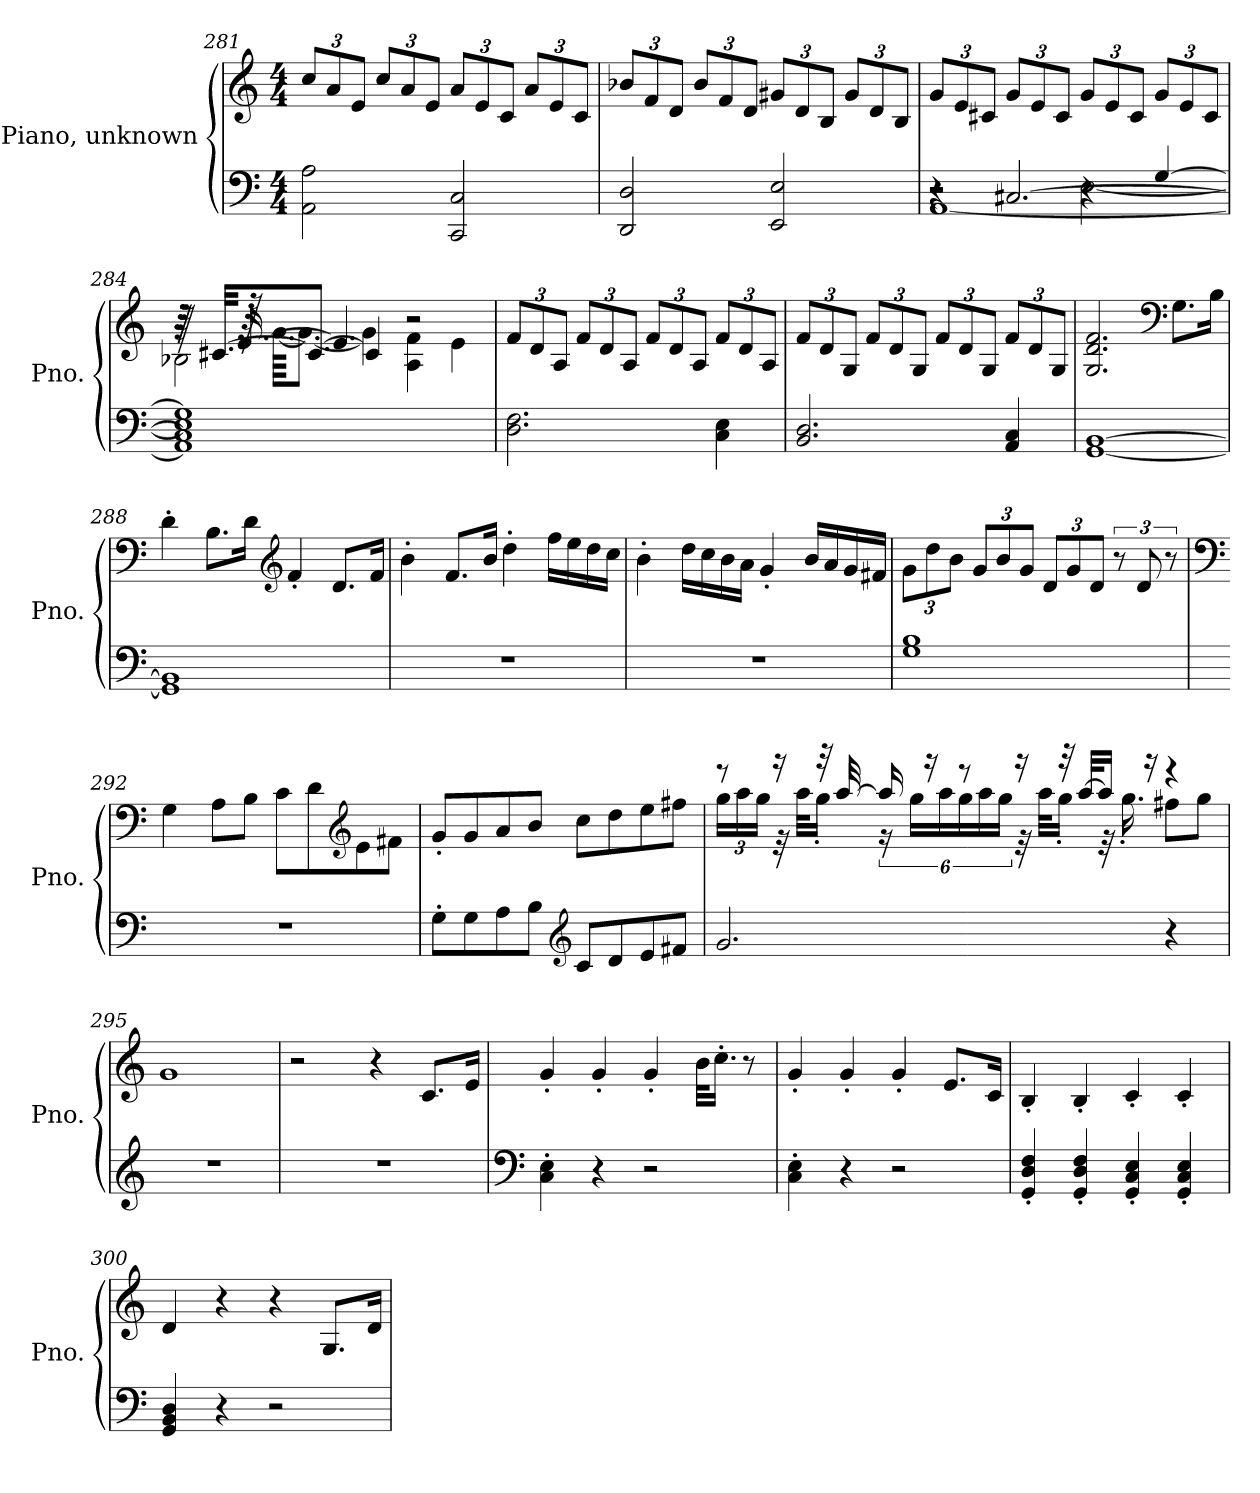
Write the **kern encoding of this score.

**kern	**kern
*part1	*part1
*staff2	*staff1
*I"Piano, unknown	*
*I'Pno.	*
*clefF4	*clefG2
*k[]	*k[]
*M4/4	*M4/4
*	*Xbrackettup
=281	=281
2AA\ 2A\	12cc/L
.	12a/
.	12e/J
.	12cc/L
.	12a/
.	12e/J
2CC/ 2C/	12a/L
.	12e/
.	12c/J
.	12a/L
.	12e/
.	12c/J
=282	=282
2DD/ 2D/	12b-X/L
.	12f/
.	12d/J
.	12b-/L
.	12f/
.	12d/J
2EE/ 2E/	12g#X/L
.	12d/
.	12B/J
.	12g#/L
.	12d/
.	12B/J
!!LO:PB:g=z
=283	=283
*^	*
*	*^	*
*	*	*^	*
2r	2r	4r	[1AA	12g/L
.	.	.	.	12e/
.	.	.	.	12c#X/J
.	.	[2.C#X/	.	12g/L
.	.	.	.	12e/
.	.	.	.	12c#/J
4r	[2E\	.	.	12g/L
.	.	.	.	12e/
.	.	.	.	12c#/J
[4G/	.	.	.	12g/L
.	.	.	.	12e/
.	.	.	.	12c#/J
=284	=284	=284	=284	=284
*	*	*	*	*^
*	*	*	*	*	*^
*	*	*	*	*	*	*^
1G]	1E]	1C#]	1AA]	32r	32r	64r	2B-X\
.	.	.	.	.	.	[32.c#X/KKL	.
.	.	.	.	[16.e/	128r	.	.
.	.	.	.	.	[64.g\KKKL	.	.
.	.	.	.	.	8.g\J_	8.c#/J_	.
.	.	.	.	4.e/]	.	.	.
.	.	.	.	.	4g\]	4c#/]	.
.	.	.	.	2r	4A\ 4f\	2r	2r
.	.	.	.	.	4e\	.	.
*v	*v	*v	*v	*	*	*	*
*	*v	*v	*v	*v
=285	=285
2.D\ 2.F\	12f/L
.	12d/
.	12A/J
.	12f/L
.	12d/
.	12A/J
.	12f/L
.	12d/
.	12A/J
4C\ 4E\	12f/L
.	12d/
.	12A/J
!!LO:LB:g=z
=286	=286
2.BB/ 2.D/	12f/L
.	12d/
.	12G/J
.	12f/L
.	12d/
.	12G/J
.	12f/L
.	12d/
.	12G/J
4AA/ 4C/	12f/L
.	12d/
.	12G/J
=287	=287
[1GG [1BB	2.G/ 2.d/ 2.f/
*	*clefF4
.	8.G\L
.	16B\Jk
=288	=288
1GG] 1BB]	4d'\
.	8.B\L
.	16d\Jk
*	*clefG2
.	4f'/
.	8.d/L
.	16f/Jk
=289	=289
1r	4b'\
.	8.f/L
.	16b/Jk
.	4dd'\
.	16ff\LL
.	16ee\
.	16dd\
.	16cc\JJ
!!LO:LB:g=z
=290	=290
1r	4b'\
.	16dd\LL
.	16cc\
.	16b\
.	16a\JJ
.	4g'/
.	16b/LL
.	16a/
.	16g/
.	16f#X/JJ
=291	=291
1G 1B	12g\L
.	12dd\
.	12b\J
.	12g/L
.	12b/
.	12g/J
.	12d/L
.	12g/
.	12d/J
*	*brackettup
.	12r
.	12d/
.	12r
=292	=292
*	*clefF4
1r	4G\
.	8A\L
.	8B\J
.	8c\L
.	8d\
*	*clefG2
.	8e\
.	8f#X\J
=293	=293
8G'\L	8g'/L
8G\	8g/
8A\	8a/
8B\J	8b/J
*clefG2	*
8c/L	8cc\L
8d/	8dd\
8e/	8ee\
8f#X/J	8ff#X\J
!!LO:LB:g=z
=294	=294
*	*^
*	*	*Xbrackettup
2.g/	8r	24gg\LL
.	.	24aa\
.	.	24gg\JJ
.	16r	32r
.	.	32aa\KLL
.	32r	16gg'\JJ
.	[32aa/	.
*	*	*brackettup
.	16aa/]	24r
.	.	24gg\LL
.	16r	.
.	.	24aa\
*	*	*Xbrackettup
.	8r	24gg\
.	.	24aa\
.	.	24gg\JJ
.	16r	32r
.	.	32aa\KLL
.	32r	16gg'\JJ
.	[32aa/KLL	.
.	16aa/JJ]	32r
.	.	16.gg'\
.	16r	.
4r	4r	8ff#X\L
.	.	8gg\J
*	*v	*v
=295	=295
1r	1g
=296	=296
1r	2r
.	4r
.	8.c/L
.	16e/Jk
=297	=297
*clefF4	*
4C\' 4E\'	4g'/
4r	4g'/
2r	4g'/
.	32b\KLL
.	16.cc'\JJ
.	8r
!!LO:LB:g=z
=298	=298
4C\' 4E\'	4g'/
4r	4g'/
2r	4g'/
.	8.e/L
.	16c/Jk
=299	=299
4GG/' 4D/' 4F/'	4B'/
4GG/' 4D/' 4F/'	4B'/
4GG/' 4C/' 4E/'	4c'/
4GG/' 4C/' 4E/'	4c'/
=300	=300
4GG/ 4BB/ 4D/	4d/
4r	4r
2r	4r
.	8.G/L
.	16d/Jk
=	=
*-	*-
